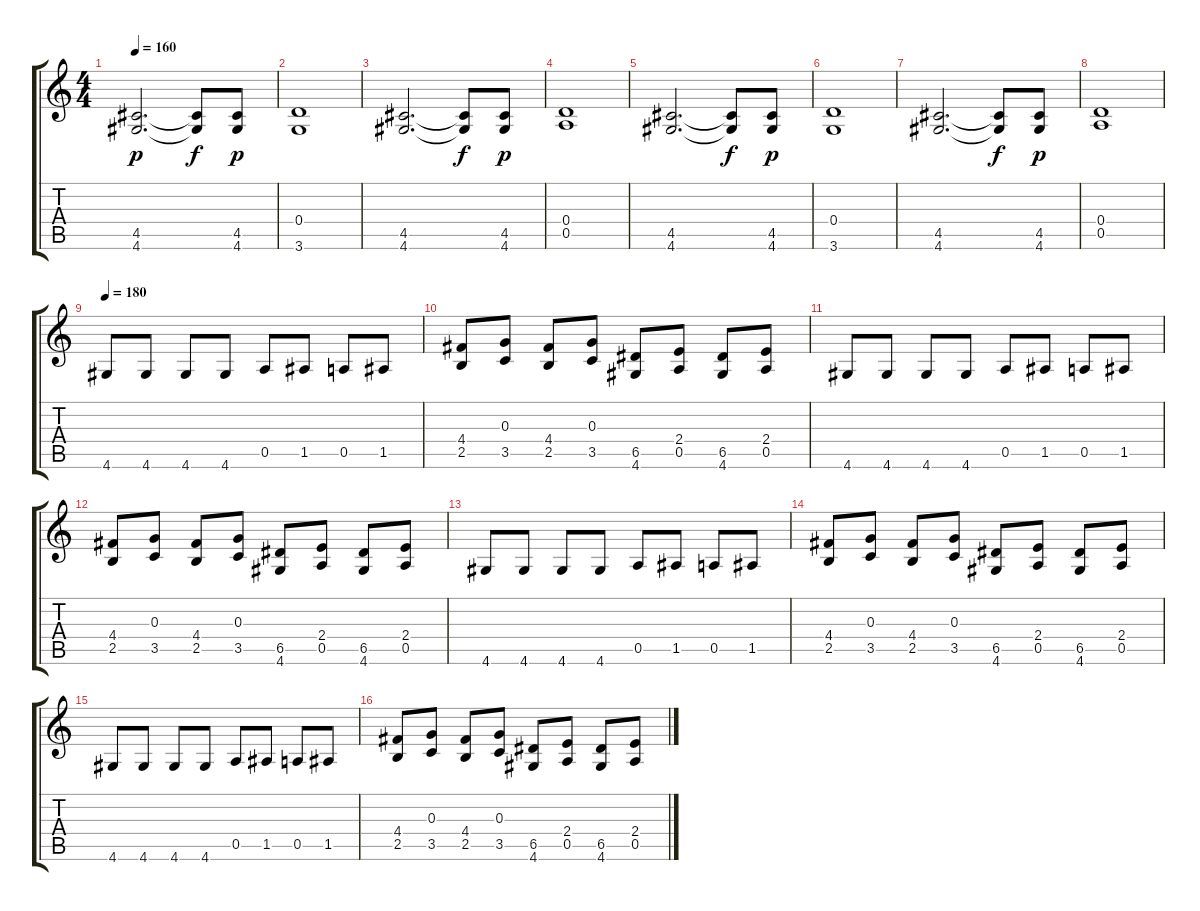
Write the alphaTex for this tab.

\track "" {instrument distortionguitar}
\staff {score tabs}
\tuning (E4 B3 G3 D3 A2 E2) {hide}
\ts (4 4)
\tempo 160
\clef g2
\ks c
(4.5 4.6).2{d dy p} (4.5{t} 4.6{t}).8{dy f} (4.5 4.6).8{dy p} |
(0.4 3.6).1 |
(4.5 4.6).2{d} (4.5{t} 4.6{t}).8{dy f} (4.5 4.6).8{dy p} |
(0.4 0.5).1 |
(4.5 4.6).2{d} (4.5{t} 4.6{t}).8{dy f} (4.5 4.6).8{dy p} |
(0.4 3.6).1 |
(4.5 4.6).2{d} (4.5{t} 4.6{t}).8{dy f} (4.5 4.6).8{dy p} |
(0.4 0.5).1 |
\tempo 180
4.6.8 4.6.8 4.6.8 4.6.8 0.5.8 1.5.8 0.5.8 1.5.8 |
(4.4 2.5).8 (0.3 3.5).8 (4.4 2.5).8 (0.3 3.5).8 (6.5 4.6).8 (2.4 0.5).8 (6.5 4.6).8 (2.4 0.5).8 |
4.6.8 4.6.8 4.6.8 4.6.8 0.5.8 1.5.8 0.5.8 1.5.8 |
(4.4 2.5).8 (0.3 3.5).8 (4.4 2.5).8 (0.3 3.5).8 (6.5 4.6).8 (2.4 0.5).8 (6.5 4.6).8 (2.4 0.5).8 |
4.6.8 4.6.8 4.6.8 4.6.8 0.5.8 1.5.8 0.5.8 1.5.8 |
(4.4 2.5).8 (0.3 3.5).8 (4.4 2.5).8 (0.3 3.5).8 (6.5 4.6).8 (2.4 0.5).8 (6.5 4.6).8 (2.4 0.5).8 |
4.6.8 4.6.8 4.6.8 4.6.8 0.5.8 1.5.8 0.5.8 1.5.8 |
(4.4 2.5).8 (0.3 3.5).8 (4.4 2.5).8 (0.3 3.5).8 (6.5 4.6).8 (2.4 0.5).8 (6.5 4.6).8 (2.4 0.5).8
